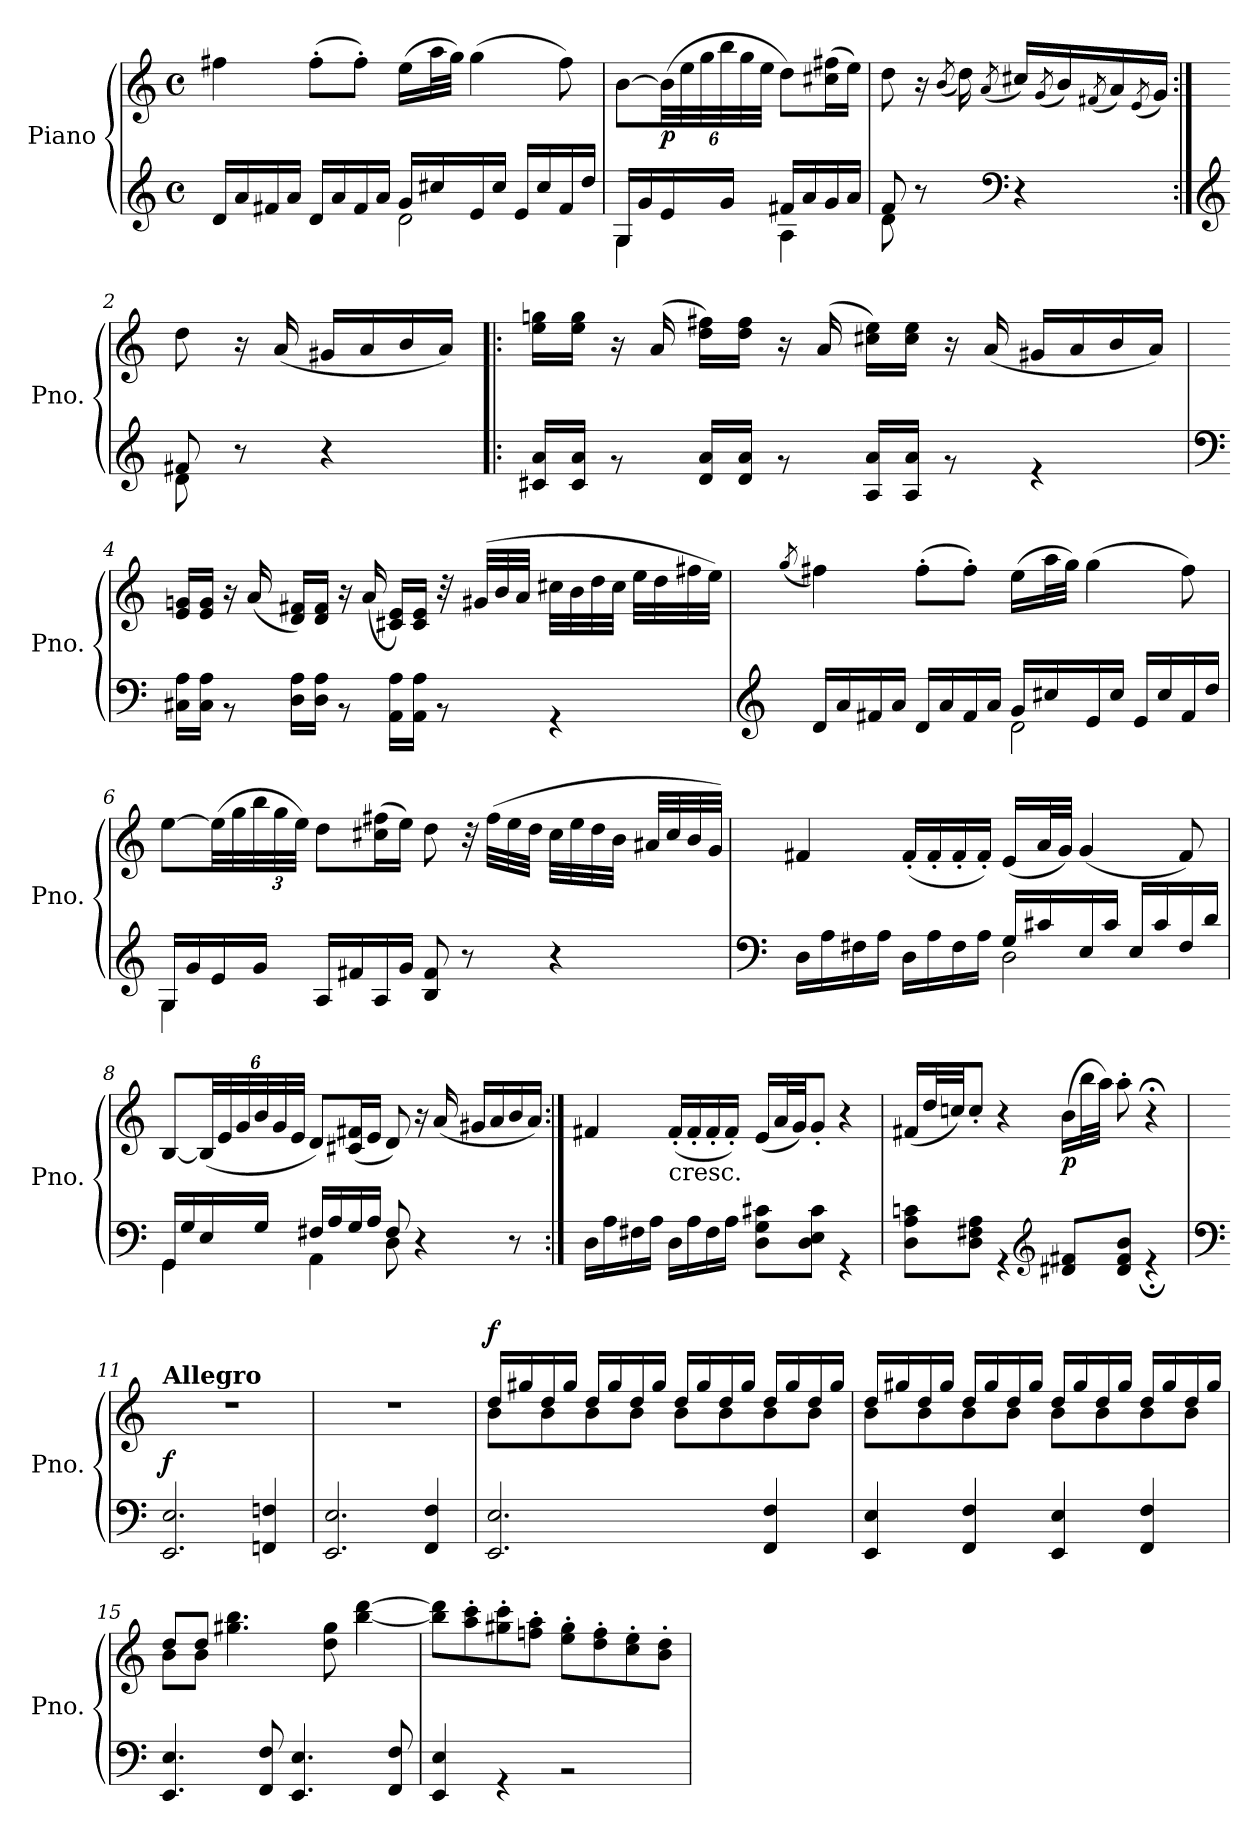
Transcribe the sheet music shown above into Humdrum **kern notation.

**kern	**kern	**dynam
*part1	*part1	*part1
*staff2	*staff1	*staff1/2
*I"Piano	*	*
*I'Pno.	*	*
*clefG2	*clefG2	*
*k[]	*k[]	*
*M4/4	*M4/4	*
*met(c)	*met(c)	*
=1	=1	=1
*^	*	*
2ryy	16d/LL	4ff#X\	.
.	16a/	.	.
.	16f#X/	.	.
.	16a/JJ	.	.
.	16d/LL	(>8ff#'\L	.
.	16a/	.	.
.	16f#/	8ff#'\J)	.
.	16a/JJ	.	.
2d\	16g/LL	(>16ee\LL	.
.	16cc#X/	32aa\L	.
.	.	32gg\JJJ)	.
.	16e/	(>4gg\	.
.	16cc#/JJ	.	.
.	16e/LL	.	.
.	16cc#/	.	.
.	16f#/	8ff#\)	.
.	16dd/JJ	.	.
=2	=2	=2	=2
4G\	16G/LL	[8b\L	.
.	16g/	.	.
*	*	*Xbrackettup	*
!	!	!	!LO:DY:b
.	16e/	(>48b\LL]	p
.	.	48ee\	.
.	.	48gg\	.
.	16g/JJ	48bb\	.
.	.	48gg\	.
.	.	48ee\JJJ	.
4A\	16f#X/LL	8dd\L)	.
.	16a/	.	.
.	16g/	(>16cc#X\ 16ff#X\L	.
.	16a/JJ	16ee\JJ)	.
=2X1	=2X1	=2X1	=2X1
8d\	8f/	8dd\	.
4.ryy	8r	16r	.
.	.	(<8qb/	.
.	.	16dd\)	.
*clefF4	*	*	*
.	.	(<8qa/	.
.	4r	16cc#X/LL)	.
.	.	(<8qg</	.
.	.	16b/)	.
.	.	(<8qf#X</	.
.	.	16a/)	.
.	.	(<8qe</	.
.	.	16g/JJ)	.
=2X2:|!	=2X2:|!	=2X2:|!	=2X2:|!
*clefG2	*	*	*
8d\	8f#X/	8dd\	.
4.ryy	8r	16r	.
.	.	(<16a/	.
.	4r	16g#X/LL	.
.	.	16a/	.
.	.	16b/	.
.	.	16a/JJ)	.
=3!|:	=3!|:	=3!|:	=3!|:
1ryy	16c#X/ 16a/LL	16ee\ 16ggn\LL	.
.	16c#/ 16a/JJ	16ee\ 16gg\JJ	.
.	8r	16r	.
.	.	(>16a/	.
.	16d/ 16a/LL	16dd\ 16ff#X\LL)	.
.	16d/ 16a/JJ	16dd\ 16ff#\JJ	.
.	8r	16r	.
.	.	(>16a/	.
.	16A/ 16a/LL	16cc#X\ 16ee\LL)	.
.	16A/ 16a/JJ	16cc#\ 16ee\JJ	.
.	8r	16r	.
.	.	(<16a/	.
.	4r	16g#X/LL	.
.	.	16a/	.
.	.	16b/	.
.	.	16a/JJ)	.
=4	=4	=4	=4
*clefF4	*	*	*
1ryy	16C#X\ 16A\LL	16e/ 16gn/LL	.
.	16C#\ 16A\JJ	16e/ 16g/JJ	.
.	8r	16r	.
.	.	(<16a/	.
.	16D\ 16A\LL	16d/ 16f#X/LL)	.
.	16D\ 16A\JJ	16d/ 16f#/JJ	.
.	8r	16r	.
.	.	(<16a/	.
.	16AA\ 16A\LL	16c#X/ 16e/LL)	.
.	16AA\ 16A\JJ	16c#/ 16e/JJ	.
.	8r	32r	.
.	.	(>32g#X/LLL	.
.	.	32b/	.
.	.	32a/JJJ	.
.	4r	32cc#X\LLL	.
.	.	32b\	.
.	.	32dd\	.
.	.	32cc#\JJJ	.
.	.	32ee\LLL	.
.	.	32dd\	.
.	.	32ff#X\	.
.	.	32ee\JJJ)	.
=5	=5	=5	=5
*clefG2	*	*	*
.	.	(<8qgg/	.
2ryy	16d/LL	4ff#X\)	.
.	16a/	.	.
.	16f#X/	.	.
.	16a/JJ	.	.
.	16d/LL	(>8ff#'\L	.
.	16a/	.	.
.	16f#/	8ff#'\J)	.
.	16a/JJ	.	.
2d\	16g/LL	(>16ee\LL	.
.	16cc#X/	32aa\L	.
.	.	32gg\JJJ)	.
.	16e/	(>4gg\	.
.	16cc#/JJ	.	.
.	16e/LL	.	.
.	16cc#/	.	.
.	16f#/	8ff#\)	.
.	16dd/JJ	.	.
=6	=6	=6	=6
4G\	16G/LL	[8ee\L	.
.	16g/	.	.
.	16e/	(>32ee\LL]	.
.	.	32gg\	.
.	16g/JJ	48bb\	.
.	.	48gg\	.
.	.	48ee\JJJ)	.
2.ryy	16A/LL	8dd\L	.
.	16f#X</	.	.
.	16A</	(>16cc#X\ 16ff#X\L	.
.	16g/JJ	16ee\JJ)	.
.	8B/<< 8f#/<<	8dd\	.
.	8r	32r	.
.	.	(>32ff#\LLL	.
.	.	32ee\	.
.	.	32dd\JJJ	.
.	4r	32cc#\LLL	.
.	.	32ee\	.
.	.	32dd\	.
.	.	32b\JJJ	.
.	.	32a#X/LLL	.
.	.	32cc#/	.
.	.	32b/	.
.	.	32g/JJJ)	.
=7	=7	=7	=7
*clefF4	*	*	*
2ryy	16D\LL	4f#X/	.
.	16A\	.	.
.	16F#X\	.	.
.	16A\JJ	.	.
.	16D\LL	(<16f#'/LL	.
.	16A\	16f#'/	.
.	16F#\	16f#'/	.
.	16A\JJ	16f#'/JJ)	.
2D\	16G/LL	(<16e/LL	.
.	16c#X/	32a/L	.
.	.	32g/JJJ)	.
.	16E/	(<4g/	.
.	16c#/JJ	.	.
.	16E/LL	.	.
.	16c#/	.	.
.	16F#/	8f#/)	.
.	16d/JJ	.	.
=8	=8	=8	=8
4GG\	16GG/LL	[8B/L	.
.	16G/	.	.
.	16E/	(<48B/LL]	.
.	.	48e/	.
.	.	48g/	.
.	16G/JJ	48b/	.
.	.	48g/	.
.	.	48e/JJJ	.
4AA\	16F#X/LL	8d/L)	.
.	16A/	.	.
.	16G/	(<16c#X/ 16f#X/L	.
.	16A/JJ	16e/JJ	.
8D\	8F#/	8d/)	.
4.ryy	4r	16r	.
.	.	(<16a/	.
.	.	16g#X/LL	.
.	.	16a/	.
.	8r	16b/	.
.	.	16a/JJ)	.
=9:|!	=9:|!	=9:|!	=9:|!
1ryy	16D\LL	4f#X/	.
.	16A\	.	.
.	16F#X\	.	.
.	16A\JJ	.	.
!	!	!LO:TX:b:t=cresc.	!
.	16D\LL	(<16f#'/LL	.
.	16A\	16f#'/	.
.	16F#\	16f#'/	.
.	16A\JJ	16f#'/JJ)	.
.	8D\ 8G\ 8c#X\L	(<16e/LL	.
.	.	32a/L	.
.	.	32g/JJ)	.
.	8D\ 8E\ 8c#\J	8g'/J	.
.	4r	4r	.
=10	=10	=10	=10
1ryy	8D\ 8A\ 8cn\L	(<16f#X/LL	.
.	.	32dd/L	.
.	.	32ccn/JJ)	.
.	8D\ 8F#X\ 8A\J	8cc'/J	.
.	4r	4r	.
*clefG2	*	*	*
!	!	!	!LO:DY:b
.	8d#X/ 8f#X/L	(>16b\LL	p
.	.	32bb\L	.
.	.	32aa\JJJ)	.
.	8d#/ 8f#/ 8b/J	8aa'\	.
.	4r;<	4r;<	.
=11	=11	=11	=11
*clefF4	*	*	*
!	!	!LO:TX:a:B:t=Allegro	!
!	!	!	!LO:DY:a=2
1ryy	2.EE/ 2.E/	1r	f
.	4FFn/ 4Fn/	.	.
=12	=12	=12	=12
1ryy	2.EE/ 2.E/	1r	.
.	4FF/ 4F/	.	.
=13	=13	=13	=13
*	*	*^	*
!	!	!	!	!LO:DY:a
1ryy	2.EE/ 2.E/	16dd/LL	8b\L	f
.	.	16gg#X/	.	.
.	.	16dd/	8b\	.
.	.	16gg#/JJ	.	.
.	.	16dd/LL	8b\	.
.	.	16gg#/	.	.
.	.	16dd/	8b\J	.
.	.	16gg#/JJ	.	.
.	.	16dd/LL	8b\L	.
.	.	16gg#/	.	.
.	.	16dd/	8b\	.
.	.	16gg#/JJ	.	.
.	4FF/ 4F/	16dd/LL	8b\	.
.	.	16gg#/	.	.
.	.	16dd/	8b\J	.
.	.	16gg#/JJ	.	.
=14	=14	=14	=14	=14
1ryy	4EE/ 4E/	16dd/LL	8b\L	.
.	.	16gg#X/	.	.
.	.	16dd/	8b\	.
.	.	16gg#/JJ	.	.
.	4FF/ 4F/	16dd/LL	8b\	.
.	.	16gg#/	.	.
.	.	16dd/	8b\J	.
.	.	16gg#/JJ	.	.
.	4EE/ 4E/	16dd/LL	8b\L	.
.	.	16gg#/	.	.
.	.	16dd/	8b\	.
.	.	16gg#/JJ	.	.
.	4FF/ 4F/	16dd/LL	8b\	.
.	.	16gg#/	.	.
.	.	16dd/	8b\J	.
.	.	16gg#/JJ	.	.
=15	=15	=15	=15	=15
1ryy	4.EE/ 4.E/	8dd/L	8b\L	.
.	.	8dd/J	8b\J	.
.	.	4.gg#X\ 4.bb\	2.ryy	.
.	8FF/ 8F/	.	.	.
.	4.EE/ 4.E/	.	.	.
.	.	8dd\ 8gg#\	.	.
.	.	[4bb\ [4ddd\	.	.
.	8FF/ 8F/	.	.	.
*	*	*v	*v	*
=16	=16	=16	=16
1ryy	4EE/ 4E/	8bb\] 8ddd\]L	.
.	.	8aa\' 8ccc\'	.
.	4r	8gg#X\' 8ccc\'	.
.	.	8ffn\' 8aa\'J	.
.	2r	8ee\' 8gg#\'L	.
.	.	8dd\' 8ff\'	.
.	.	8cc\' 8ee\'	.
.	.	8b\' 8dd\'J	.
*v	*v	*	*
=	=	=
*-	*-	*-
